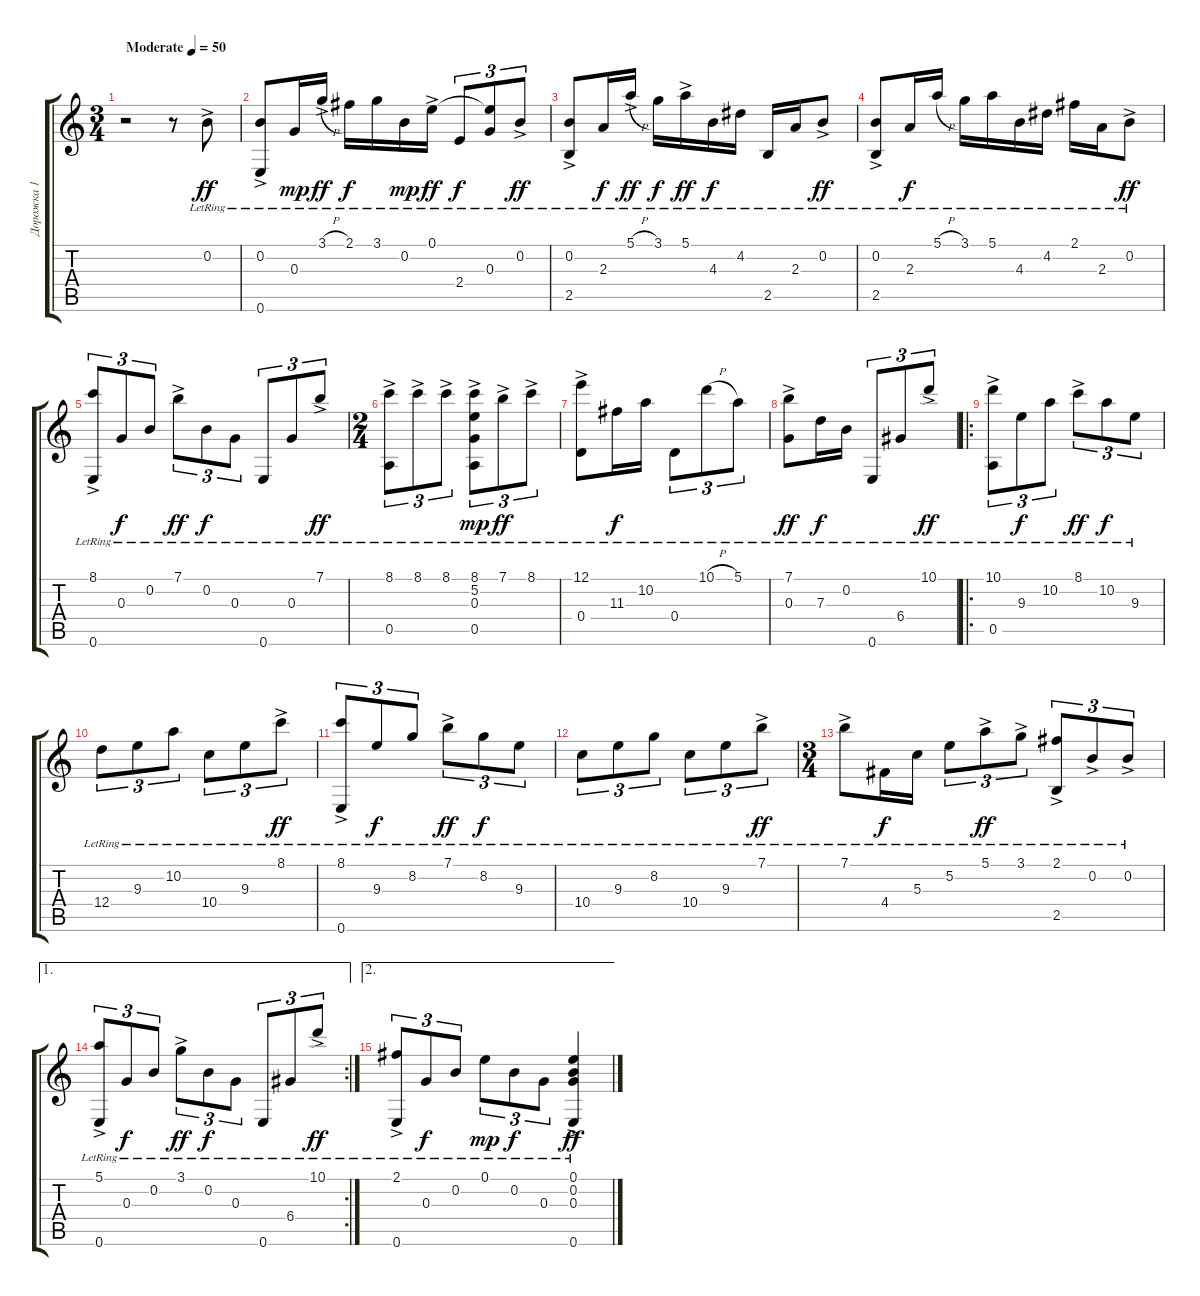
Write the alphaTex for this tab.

\track ("Дорожка 1" "Дорожка 1") {instrument acousticguitarsteel}
\staff {score tabs}
\tuning (E4 B3 G3 D3 A2 E2) {hide}
\ts (3 4)
\tempo (50 "Moderate")
\clef g2
\ks c
r.2{dy ff instrument acousticguitarsteel} r.8 0.2{ac lr}.8 |
(0.2{ac lr} 0.6{lr}).8 0.3{lr}.16{dy mp} 3.1{h ac lr}.16{dy ff} 2.1{lr}.16{dy f} 3.1{lr}.16 0.2{lr}.16{dy mp} 0.1{ac lr}.16{dy ff} 2.4{lr}.8{tu (3 2) dy f} (0.1{t} 0.3{lr}).8{tu (3 2)} 0.2{ac lr}.8{tu (3 2) dy ff} |
(0.2{ac lr} 2.5{lr}).8 2.3{lr}.16{dy f} 5.1{h ac lr}.16{dy ff} 3.1{lr}.16{dy f} 5.1{ac lr}.16{dy ff} 4.3{lr}.16{dy f} 4.2{lr}.16 2.5{lr}.16 2.3{lr}.16 0.2{ac lr}.8{dy ff} |
(0.2{ac} 2.5{lr}).8 2.3{lr}.16{dy f} 5.1{h lr}.16 3.1{lr}.16 5.1{lr}.16 4.3{lr}.16 4.2{lr}.16 2.1{lr}.16 2.3{lr}.16 0.2{ac lr}.8{dy ff} |
(8.1{ac lr} 0.6{lr}).8{tu (3 2)} 0.3{lr}.8{tu (3 2) dy f} 0.2{lr}.8{tu (3 2)} 7.1{ac lr}.8{tu (3 2) dy ff} 0.2{lr}.8{tu (3 2) dy f} 0.3{lr}.8{tu (3 2)} 0.6{lr}.8{tu (3 2)} 0.3{lr}.8{tu (3 2)} 7.1{ac lr}.8{tu (3 2) dy ff} |
\ts (2 4)
(8.1{ac lr} 0.5{lr}).8{tu (3 2)} 8.1{ac lr}.8{tu (3 2)} 8.1{ac lr}.8{tu (3 2)} (8.1{ac lr} 5.2{lr} 0.3{lr} 0.5{lr}).8{tu (3 2) dy mp} 7.1{ac lr}.8{tu (3 2) dy ff} 8.1{ac lr}.8{tu (3 2)} |
(12.1{ac lr} 0.4{lr}).8 11.3{lr}.16{dy f} 10.2{lr}.16 0.4{lr}.8{tu (3 2)} 10.1{h lr}.8{tu (3 2)} 5.1{lr}.8{tu (3 2)} |
(7.1{ac lr} 0.3{lr}).8{dy ff} 7.3{lr}.16{dy f} 0.2{lr}.16 0.6{lr}.8{tu (3 2)} 6.4{lr}.8{tu (3 2)} 10.1{ac lr}.8{tu (3 2) dy ff} |
\ro
(10.1{ac lr} 0.5{lr}).8{tu (3 2)} 9.3{lr}.8{tu (3 2) dy f} 10.2{lr}.8{tu (3 2)} 8.1{ac lr}.8{tu (3 2) dy ff} 10.2{lr}.8{tu (3 2) dy f} 9.3{lr}.8{tu (3 2)} |
12.4{lr}.8{tu (3 2)} 9.3{lr}.8{tu (3 2)} 10.2{lr}.8{tu (3 2)} 10.4{lr}.8{tu (3 2)} 9.3{lr}.8{tu (3 2)} 8.1{ac lr}.8{tu (3 2) dy ff} |
(8.1{ac lr} 0.6{lr}).8{tu (3 2)} 9.3{lr}.8{tu (3 2) dy f} 8.2{lr}.8{tu (3 2)} 7.1{ac lr}.8{tu (3 2) dy ff} 8.2{lr}.8{tu (3 2) dy f} 9.3{lr}.8{tu (3 2)} |
10.4{lr}.8{tu (3 2)} 9.3{lr}.8{tu (3 2)} 8.2{lr}.8{tu (3 2)} 10.4{lr}.8{tu (3 2)} 9.3{lr}.8{tu (3 2)} 7.1{ac lr}.8{tu (3 2) dy ff} |
\ts (3 4)
7.1{ac lr}.8 4.4{lr}.16{dy f} 5.3{lr}.16 5.2{lr}.8{tu (3 2)} 5.1{ac lr}.8{tu (3 2) dy ff} 3.1{ac lr}.8{tu (3 2)} (2.1{ac lr} 2.5{lr}).8{tu (3 2)} 0.2{ac lr}.8{tu (3 2)} 0.2{ac lr}.8{tu (3 2)} |
\ae 1
\rc 2
(5.1{ac lr} 0.6{lr}).8{tu (3 2)} 0.3{lr}.8{tu (3 2) dy f} 0.2{lr}.8{tu (3 2)} 3.1{ac lr}.8{tu (3 2) dy ff} 0.2{lr}.8{tu (3 2) dy f} 0.3{lr}.8{tu (3 2)} 0.6{lr}.8{tu (3 2)} 6.4{lr}.8{tu (3 2)} 10.1{ac lr}.8{tu (3 2) dy ff} |
\ae 2
(2.1{ac lr} 0.6{lr}).8{tu (3 2)} 0.3{lr}.8{tu (3 2) dy f} 0.2{lr}.8{tu (3 2)} 0.1{lr}.8{tu (3 2) dy mp} 0.2{lr}.8{tu (3 2) dy f} 0.3{lr}.8{tu (3 2)} (0.1{ac lr} 0.2{lr} 0.3{lr} 0.6{lr}).4{dy ff}
